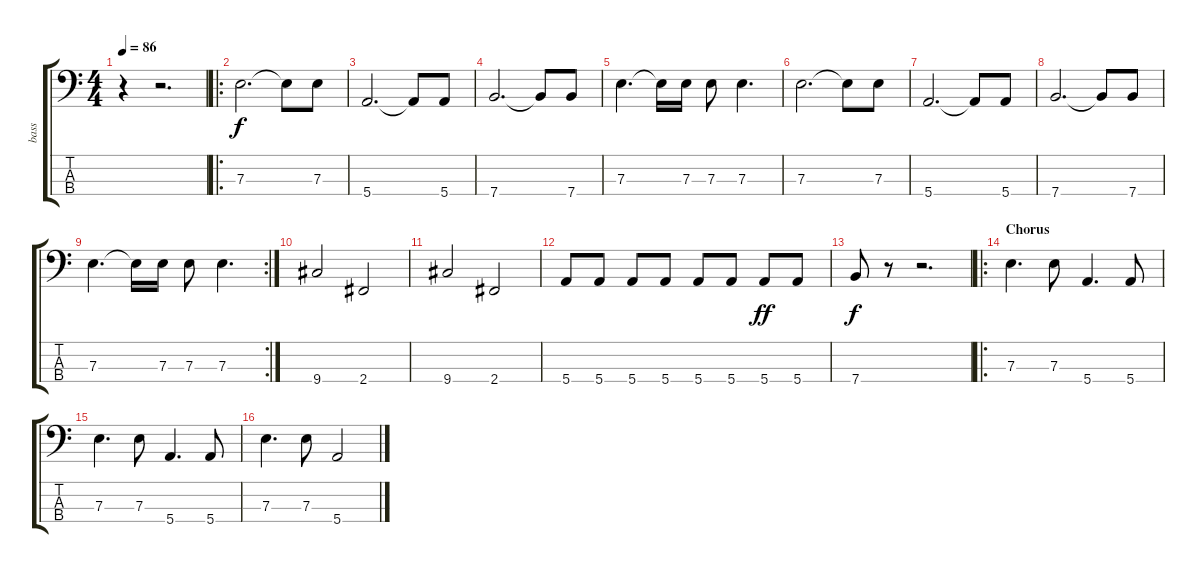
\track ("bass" "bass") {instrument acousticguitarnylon}
\staff {score tabs}
\tuning (G2 D2 A1 E1) {hide}
\ts (4 4)
\tempo 86
\clef f4
\ks c
r.4{dy f} r.2{d} |
\ro
7.3.2{d} 7.3{t}.8 7.3.8 |
5.4.2{d} 5.4{t}.8 5.4.8 |
7.4.2{d} 7.4{t}.8 7.4.8 |
7.3.4{d} 7.3{t}.16 7.3.16 7.3.8 7.3.4{d} |
7.3.2{d} 7.3{t}.8 7.3.8 |
5.4.2{d} 5.4{t}.8 5.4.8 |
7.4.2{d} 7.4{t}.8 7.4.8 |
\rc 2
7.3.4{d} 7.3{t}.16 7.3.16 7.3.8 7.3.4{d} |
9.4.2 2.4.2 |
9.4.2 2.4.2 |
5.4.8 5.4.8 5.4.8 5.4.8 5.4.8 5.4.8 5.4.8{dy ff} 5.4.8 |
7.4.8{dy f} r.8 r.2{d} |
\ro
\section ("" "Chorus")
7.3.4{d} 7.3.8 5.4.4{d} 5.4.8 |
7.3.4{d} 7.3.8 5.4.4{d} 5.4.8 |
7.3.4{d} 7.3.8 5.4.2
